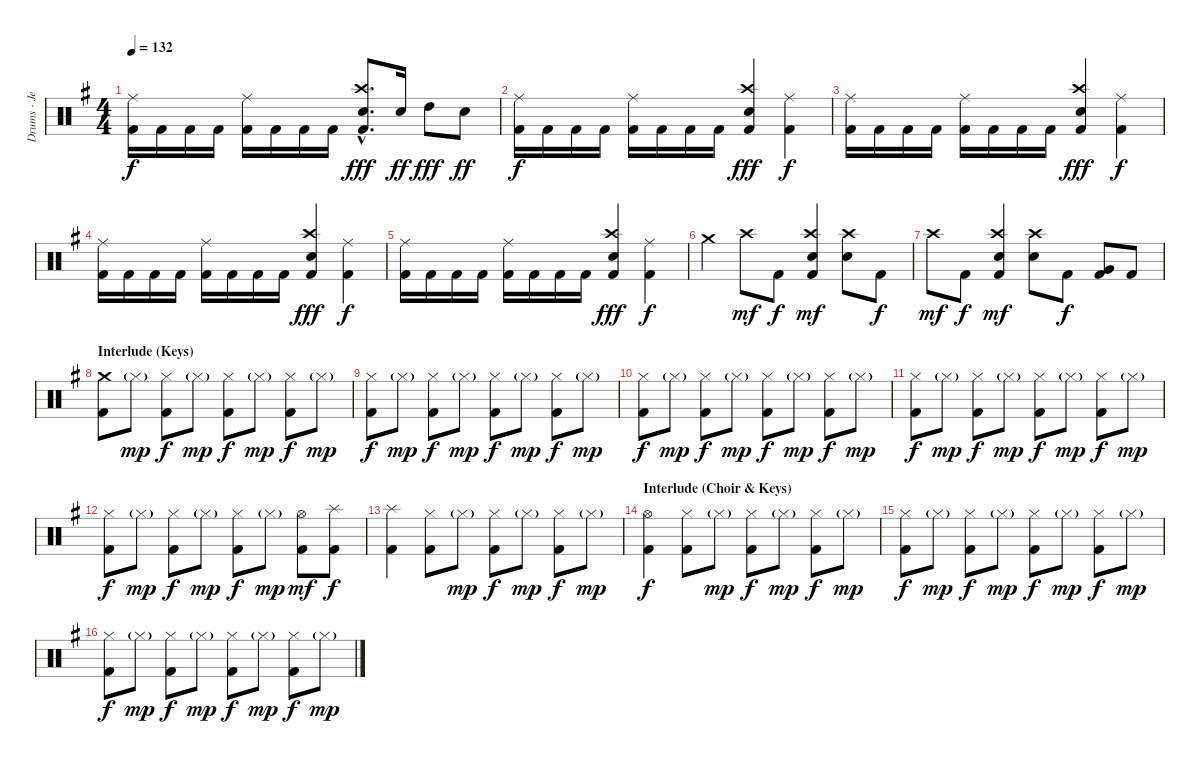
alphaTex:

\track ("Drums - Jeroen Simons " "Drums - Je") {instrument percussion}
\staff {score}
\articulation defaults
\ts (4 4)
\tempo 132
\clef neutral
\ks g
("Ride (middle)" "Kick (hit) 2").16{dy f} "Kick (hit) 2".16 "Kick (hit) 2".16 "Kick (hit) 2".16 ("Ride (middle)" "Kick (hit) 2").16 "Kick (hit) 2".16 "Kick (hit) 2".16 "Kick (hit) 2".16 ("Crash high (hit)"{hac} "Electric Snare (hit)"{hac} "Kick (hit) 2"{hac}).8{d dy fff} "Electric Snare (hit)".16{dy ff} "High Tom (hit)".8{dy fff} "Electric Snare (hit)".8{dy ff} |
("Ride (middle)" "Kick (hit) 2").16{dy f} "Kick (hit) 2".16 "Kick (hit) 2".16 "Kick (hit) 2".16 ("Ride (middle)" "Kick (hit) 2").16 "Kick (hit) 2".16 "Kick (hit) 2".16 "Kick (hit) 2".16 ("Crash high (hit)" "Electric Snare (hit)" "Kick (hit) 2").4{dy fff} ("Ride (middle)" "Kick (hit) 2").4{dy f} |
("Ride (middle)" "Kick (hit) 2").16 "Kick (hit) 2".16 "Kick (hit) 2".16 "Kick (hit) 2".16 ("Ride (middle)" "Kick (hit) 2").16 "Kick (hit) 2".16 "Kick (hit) 2".16 "Kick (hit) 2".16 ("Crash high (hit)" "Electric Snare (hit)" "Kick (hit) 2").4{dy fff} ("Ride (middle)" "Kick (hit) 2").4{dy f} |
("Ride (middle)" "Kick (hit) 2").16 "Kick (hit) 2".16 "Kick (hit) 2".16 "Kick (hit) 2".16 ("Ride (middle)" "Kick (hit) 2").16 "Kick (hit) 2".16 "Kick (hit) 2".16 "Kick (hit) 2".16 ("Crash high (hit)" "Electric Snare (hit)" "Kick (hit) 2").4{dy fff} ("Ride (middle)" "Kick (hit) 2").4{dy f} |
("Ride (middle)" "Kick (hit) 2").16 "Kick (hit) 2".16 "Kick (hit) 2".16 "Kick (hit) 2".16 ("Ride (middle)" "Kick (hit) 2").16 "Kick (hit) 2".16 "Kick (hit) 2".16 "Kick (hit) 2".16 ("Crash high (hit)" "Electric Snare (hit)" "Kick (hit) 2").4{dy fff} ("Ride (middle)" "Kick (hit) 2").4{dy f} |
"Crash medium (hit)".4 "Crash high (hit)".8{dy mf} "Kick (hit) 2".8{dy f} ("Crash high (hit)" "Electric Snare (hit)" "Kick (hit) 2").4{dy mf} ("Crash high (hit)" "Electric Snare (hit)").8 "Kick (hit) 2".8{dy f} |
"Crash high (hit)".8{dy mf} "Kick (hit) 2".8{dy f} ("Crash high (hit)" "Electric Snare (hit)" "Kick (hit) 2").4{dy mf} ("Crash high (hit)" "Electric Snare (hit)").8 "Kick (hit) 2".8{dy f} ("Very Low Tom (hit)" "Kick (hit) 2").8 "Kick (hit) 2".8 |
\section ("" "Interlude (Keys)")
("Crash medium (hit)" "Kick (hit) 2").8 "Hi-Hat (closed)"{g}.8{dy mp} ("Hi-Hat (closed)" "Kick (hit) 2").8{dy f} "Hi-Hat (closed)"{g}.8{dy mp} ("Hi-Hat (closed)" "Kick (hit) 2").8{dy f} "Hi-Hat (closed)"{g}.8{dy mp} ("Hi-Hat (closed)" "Kick (hit) 2").8{dy f} "Hi-Hat (closed)"{g}.8{dy mp} |
("Hi-Hat (closed)" "Kick (hit) 2").8{dy f} "Hi-Hat (closed)"{g}.8{dy mp} ("Hi-Hat (closed)" "Kick (hit) 2").8{dy f} "Hi-Hat (closed)"{g}.8{dy mp} ("Hi-Hat (closed)" "Kick (hit) 2").8{dy f} "Hi-Hat (closed)"{g}.8{dy mp} ("Hi-Hat (closed)" "Kick (hit) 2").8{dy f} "Hi-Hat (closed)"{g}.8{dy mp} |
("Hi-Hat (closed)" "Kick (hit) 2").8{dy f} "Hi-Hat (closed)"{g}.8{dy mp} ("Hi-Hat (closed)" "Kick (hit) 2").8{dy f} "Hi-Hat (closed)"{g}.8{dy mp} ("Hi-Hat (closed)" "Kick (hit) 2").8{dy f} "Hi-Hat (closed)"{g}.8{dy mp} ("Hi-Hat (closed)" "Kick (hit) 2").8{dy f} "Hi-Hat (closed)"{g}.8{dy mp} |
("Hi-Hat (closed)" "Kick (hit) 2").8{dy f} "Hi-Hat (closed)"{g}.8{dy mp} ("Hi-Hat (closed)" "Kick (hit) 2").8{dy f} "Hi-Hat (closed)"{g}.8{dy mp} ("Hi-Hat (closed)" "Kick (hit) 2").8{dy f} "Hi-Hat (closed)"{g}.8{dy mp} ("Hi-Hat (closed)" "Kick (hit) 2").8{dy f} "Hi-Hat (closed)"{g}.8{dy mp} |
("Hi-Hat (closed)" "Kick (hit) 2").8{dy f} "Hi-Hat (closed)"{g}.8{dy mp} ("Hi-Hat (closed)" "Kick (hit) 2").8{dy f} "Hi-Hat (closed)"{g}.8{dy mp} ("Hi-Hat (closed)" "Kick (hit) 2").8{dy f} "Hi-Hat (closed)"{g}.8{dy mp} ("Hi-Hat (open)" "Kick (hit) 2").8{dy mf} ("Splash (hit)" "Kick (hit) 2").8{dy f} |
("Splash (hit)" "Kick (hit) 2").4 ("Hi-Hat (closed)" "Kick (hit) 2").8 "Hi-Hat (closed)"{g}.8{dy mp} ("Hi-Hat (closed)" "Kick (hit) 2").8{dy f} "Hi-Hat (closed)"{g}.8{dy mp} ("Hi-Hat (closed)" "Kick (hit) 2").8{dy f} "Hi-Hat (closed)"{g}.8{dy mp} |
\section ("" "Interlude (Choir & Keys)")
("Hi-Hat (open)" "Kick (hit) 2").4{dy f} ("Hi-Hat (closed)" "Kick (hit) 2").8 "Hi-Hat (closed)"{g}.8{dy mp} ("Hi-Hat (closed)" "Kick (hit) 2").8{dy f} "Hi-Hat (closed)"{g}.8{dy mp} ("Hi-Hat (closed)" "Kick (hit) 2").8{dy f} "Hi-Hat (closed)"{g}.8{dy mp} |
("Hi-Hat (closed)" "Kick (hit) 2").8{dy f} "Hi-Hat (closed)"{g}.8{dy mp} ("Hi-Hat (closed)" "Kick (hit) 2").8{dy f} "Hi-Hat (closed)"{g}.8{dy mp} ("Hi-Hat (closed)" "Kick (hit) 2").8{dy f} "Hi-Hat (closed)"{g}.8{dy mp} ("Hi-Hat (closed)" "Kick (hit) 2").8{dy f} "Hi-Hat (closed)"{g}.8{dy mp} |
("Hi-Hat (closed)" "Kick (hit) 2").8{dy f} "Hi-Hat (closed)"{g}.8{dy mp} ("Hi-Hat (closed)" "Kick (hit) 2").8{dy f} "Hi-Hat (closed)"{g}.8{dy mp} ("Hi-Hat (closed)" "Kick (hit) 2").8{dy f} "Hi-Hat (closed)"{g}.8{dy mp} ("Hi-Hat (closed)" "Kick (hit) 2").8{dy f} "Hi-Hat (closed)"{g}.8{dy mp}
